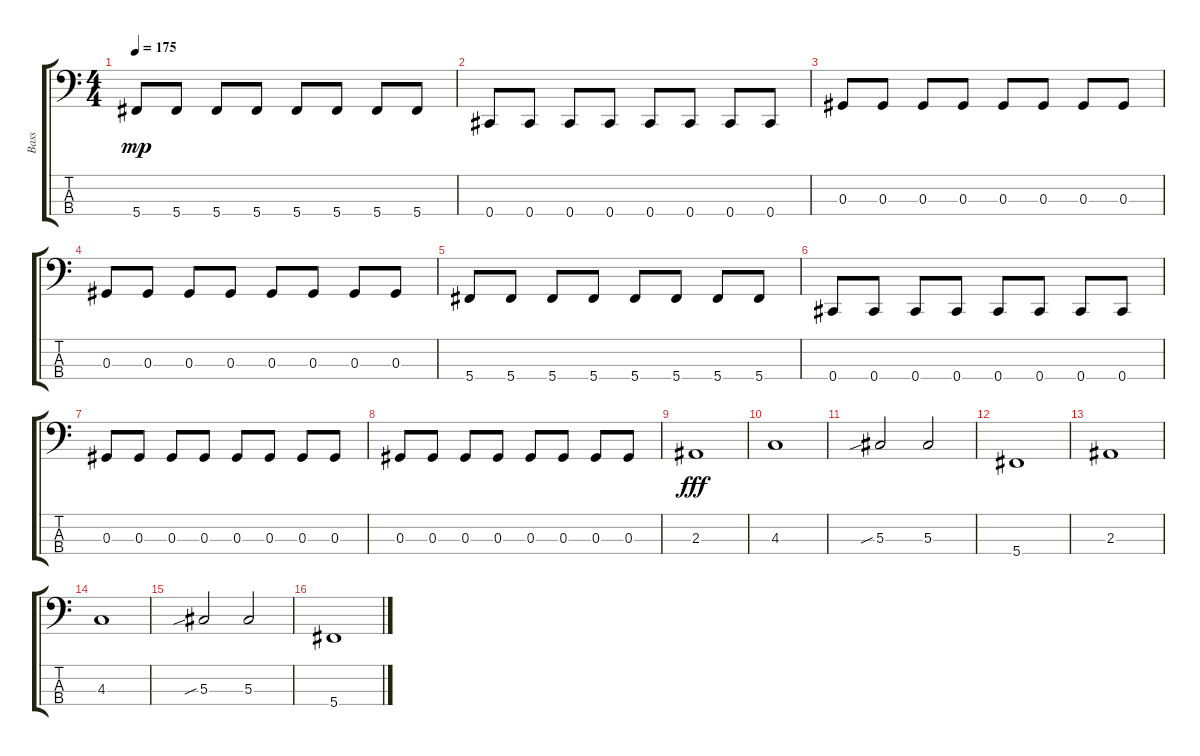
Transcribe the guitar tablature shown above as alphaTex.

\track ("Bass" "Bass") {instrument electricbassfinger}
\staff {score tabs}
\tuning (Gb2 Db2 Ab1 Db1) {hide}
\ts (4 4)
\tempo 175
\clef f4
\ks c
5.4.8{dy mp} 5.4.8 5.4.8 5.4.8 5.4.8 5.4.8 5.4.8 5.4.8 |
0.4.8 0.4.8 0.4.8 0.4.8 0.4.8 0.4.8 0.4.8 0.4.8 |
0.3.8 0.3.8 0.3.8 0.3.8 0.3.8 0.3.8 0.3.8 0.3.8 |
0.3.8 0.3.8 0.3.8 0.3.8 0.3.8 0.3.8 0.3.8 0.3.8 |
5.4.8 5.4.8 5.4.8 5.4.8 5.4.8 5.4.8 5.4.8 5.4.8 |
0.4.8 0.4.8 0.4.8 0.4.8 0.4.8 0.4.8 0.4.8 0.4.8 |
0.3.8 0.3.8 0.3.8 0.3.8 0.3.8 0.3.8 0.3.8 0.3.8 |
0.3.8 0.3.8 0.3.8 0.3.8 0.3.8 0.3.8 0.3.8 0.3.8 |
2.3.1{dy fff} |
4.3.1 |
5.3{sib}.2 5.3.2 |
5.4.1 |
2.3.1 |
4.3.1 |
5.3{sib}.2 5.3.2 |
5.4.1
